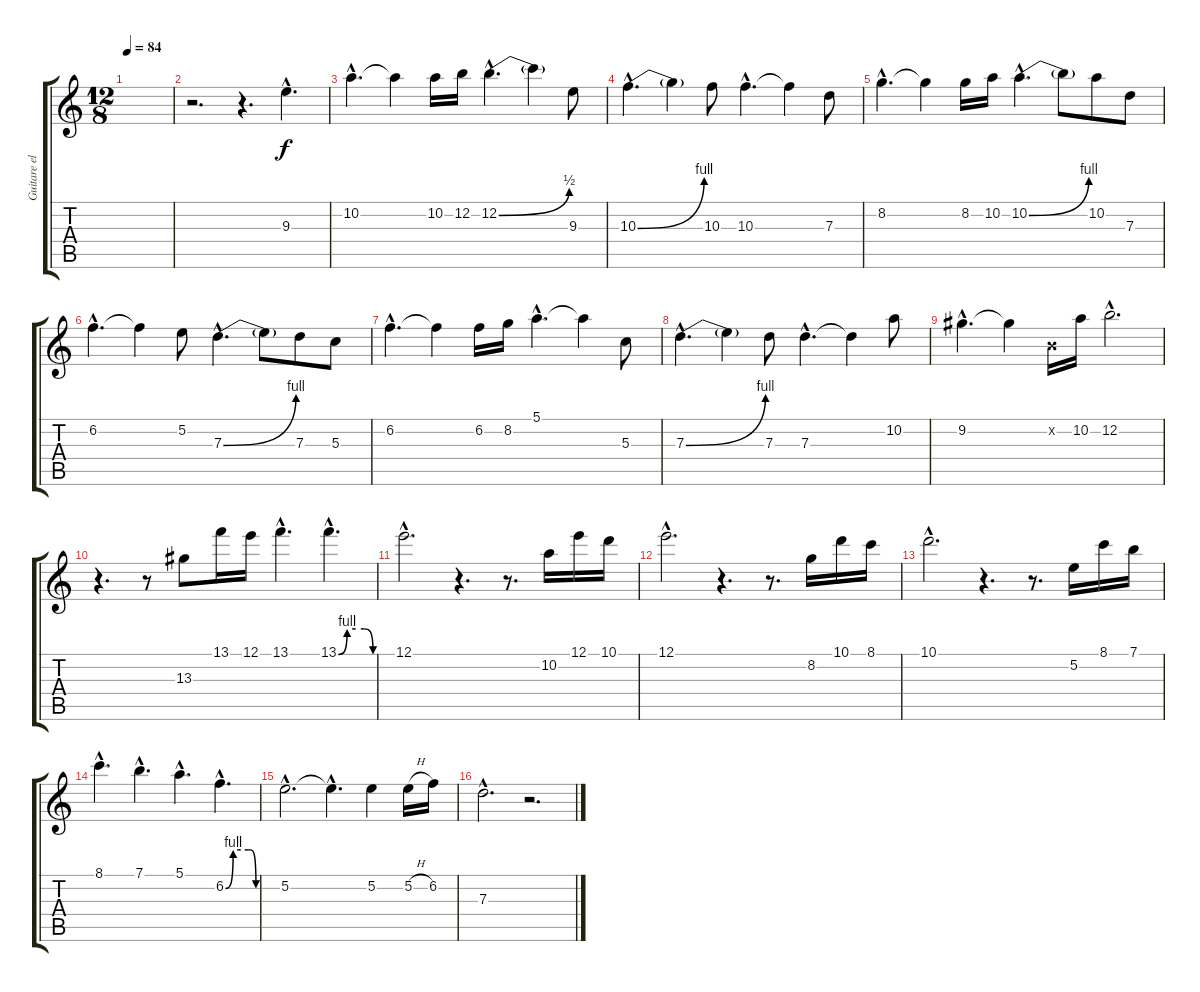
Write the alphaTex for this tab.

\track ("Guitare electrique" "Guitare el") {instrument distortionguitar}
\staff {score tabs}
\tuning (E4 B3 G3 D3 A2 E2) {hide}
\ts (12 8)
\tempo 84
\clef g2
\ks c
|
r.2{d} r.4{d} 9.3{hac}.4{d} |
10.2{hac}.4{d} 10.2{t}.4 10.2.16 12.2.16 12.2{be (bend 0 0 60 2) hac}.4{d} 12.2{t}.4 9.3.8 |
10.3{be (bend 0 0 60 4) hac}.4{d} 10.3{t}.4 10.3.8 10.3{hac}.4{d} 10.3{t}.4 7.3.8 |
8.2{hac}.4{d} 8.2{t}.4 8.2.16 10.2.16 10.2{be (bend 0 0 60 4) hac}.4{d} 10.2{t}.8 10.2.8 7.3.8 |
6.2{hac}.4{d} 6.2{t}.4 5.2.8 7.3{be (bend 0 0 60 4) hac}.4{d} 7.3{t}.8 7.3.8 5.3.8 |
6.2{hac}.4{d} 6.2{t}.4 6.2.16 8.2.16 5.1{hac}.4{d} 5.1{t}.4 5.3.8 |
7.3{be (bend 0 0 60 4) hac}.4{d} 7.3{t}.4 7.3.8 7.3{hac}.4{d} 7.3{t}.4 10.2.8 |
9.2{hac}.4{d} 9.2{t}.4 0.2{x}.16 10.2.16 12.2{hac}.2{d} |
r.4{d} r.8 13.3.8 13.1.16 12.1.16 13.1{hac}.4{d} 13.1{be (custom 0 0 15 4 30 4 45 4 60 0) hac}.4{d} |
12.1{hac}.2{d} r.4{d} r.8{d} 10.2.16 12.1.16 10.1.16 |
12.1{hac}.2{d} r.4{d} r.8{d} 8.2.16 10.1.16 8.1.16 |
10.1{hac}.2{d} r.4{d} r.8{d} 5.2.16 8.1.16 7.1.16 |
8.1{hac}.4{d} 7.1{hac}.4{d} 5.1{hac}.4{d} 6.2{be (custom 0 0 15 4 30 4 45 4 49 4 60 0) hac}.4{d} |
5.2{hac}.2{d} 5.2{hac t}.4{d} 5.2.4 5.2{h}.16 6.2.16 |
7.3{hac}.2{d} r.2{d}
